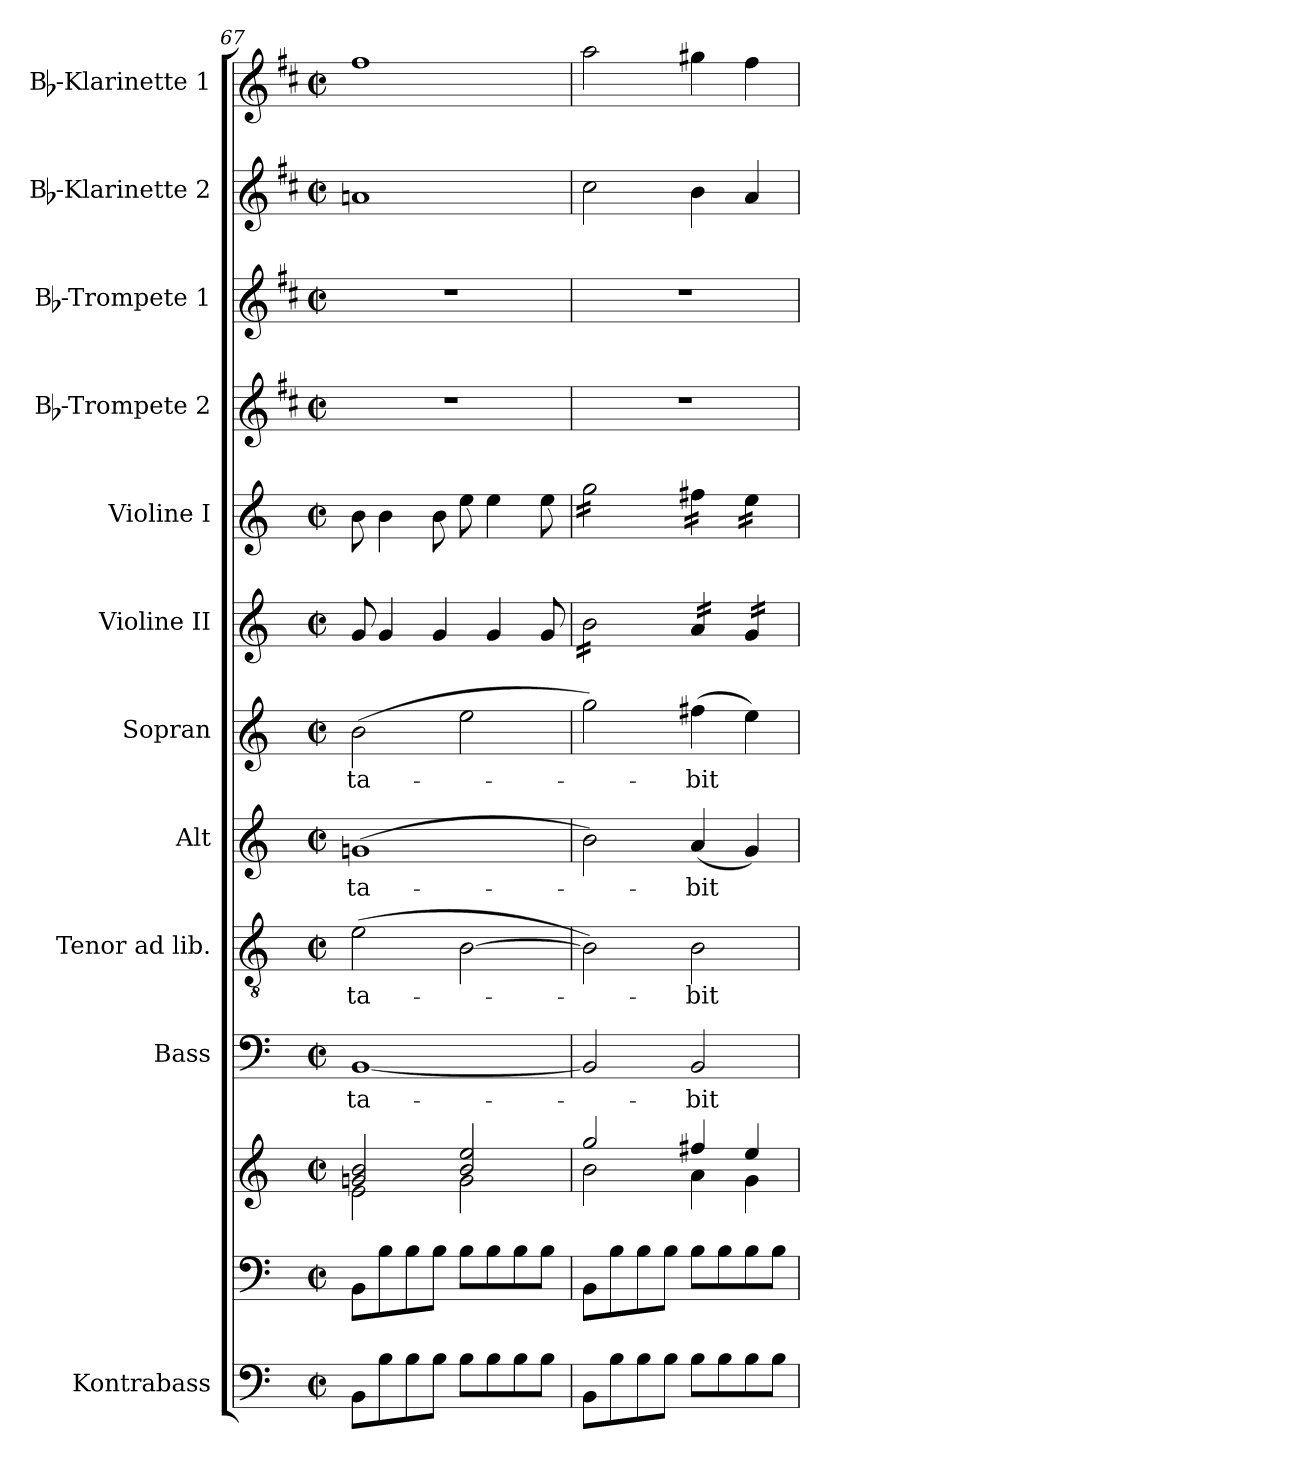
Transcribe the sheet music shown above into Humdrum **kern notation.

**kern	**kern	**kern	**kern	**text	**kern	**text	**kern	**text	**kern	**text	**kern	**kern	**kern	**kern	**kern	**kern
*part12	*part11	*part11	*part10	*part10	*part9	*part9	*part8	*part8	*part7	*part7	*part6	*part5	*part4	*part3	*part2	*part1
*staff13	*staff12	*staff11	*staff10	*staff10	*staff9	*staff9	*staff8	*staff8	*staff7	*staff7	*staff6	*staff5	*staff4	*staff3	*staff2	*staff1
*I"Kontrabass	*	*	*I"Bass	*	*I"Tenor ad lib.	*	*I"Alt	*	*I"Sopran	*	*I"Violine II	*I"Violine I	*I"Bb-Trompete 2	*I"Bb-Trompete 1	*I"Bb-Klarinette 2	*I"Bb-Klarinette 1
*I'Kb.	*	*	*I'B.	*	*I'T.	*	*I'A.	*	*I'S.	*	*I'Vl. II	*I'Vl. I	*I'Bb Trp. 2	*I'Bb Trp. 1	*I'Bb Kl. 2	*I'Bb Kl. 1
!!LO:PB:g=z
*clefF4	*clefF4	*clefG2	*clefF4	*	*clefGv2	*	*clefG2	*	*clefG2	*	*clefG2	*clefG2	*clefG2	*clefG2	*clefG2	*clefG2
*ITrd7c12	*	*	*	*	*	*	*	*	*	*	*	*	*ITrd1c2	*ITrd1c2	*ITrd1c2	*ITrd1c2
*k[]	*k[]	*k[]	*k[]	*	*k[]	*	*k[]	*	*k[]	*	*k[]	*k[]	*k[]	*k[]	*k[]	*k[]
*C:	*C:	*C:	*C:	*	*C:	*	*C:	*	*C:	*	*C:	*C:	*C:	*C:	*C:	*C:
*M2/2	*M2/2	*M2/2	*M2/2	*	*M2/2	*	*M2/2	*	*M2/2	*	*M2/2	*M2/2	*M2/2	*M2/2	*M2/2	*M2/2
*met(c|)	*met(c|)	*met(c|)	*met(c|)	*	*met(c|)	*	*met(c|)	*	*met(c|)	*	*met(c|)	*met(c|)	*met(c|)	*met(c|)	*met(c|)	*met(c|)
=67	=67	=67	=67	=67	=67	=67	=67	=67	=67	=67	=67	=67	=67	=67	=67	=67
*	*	*^	*	*	*	*	*	*	*	*	*	*	*	*	*	*
!	!	!	!	!	!LO:LY:b	!	!LO:LY:b	!	!LO:LY:b	!	!LO:LY:b	!	!	!	!	!	!
8BBB\L	8BB\L	2gn/ 2b/	2e\	[1BB	-ta-	(>2e\	-ta-	(>1gn	-ta-	(>2b\	-ta-	8g/	8b\	1r	1r	1gn	1ee
8BB\	8B\	.	.	.	.	.	.	.	.	.	.	4g/	4b\	.	.	.	.
8BB\	8B\	.	.	.	.	.	.	.	.	.	.	.	.	.	.	.	.
8BB\J	8B\J	.	.	.	.	.	.	.	.	.	.	4g/	8b\	.	.	.	.
8BB\L	8B\L	2b/ 2ee/	2g\	.	.	[2B\	.	.	.	2ee\	.	.	8ee\	.	.	.	.
8BB\	8B\	.	.	.	.	.	.	.	.	.	.	4g/	4ee\	.	.	.	.
8BB\	8B\	.	.	.	.	.	.	.	.	.	.	.	.	.	.	.	.
8BB\J	8B\J	.	.	.	.	.	.	.	.	.	.	8g/	8ee\	.	.	.	.
=68	=68	=68	=68	=68	=68	=68	=68	=68	=68	=68	=68	=68	=68	=68	=68	=68	=68
*	*	*	*	*	*	*	*	*	*	*	*	*tremolo	*	*	*	*	*
*	*	*	*	*	*	*	*	*	*	*	*	*	*tremolo	*	*	*	*
8BBB\L	8BB\L	2gg/	2b\	2BB/]	.	2B\])	.	2b\)	.	2gg\)	.	16b\LL	16gg\LL	1r	1r	2b\	2gg\
.	.	.	.	.	.	.	.	.	.	.	.	16b\	16gg\	.	.	.	.
8BB\	8B\	.	.	.	.	.	.	.	.	.	.	16b\	16gg\	.	.	.	.
.	.	.	.	.	.	.	.	.	.	.	.	16b\	16gg\	.	.	.	.
8BB\	8B\	.	.	.	.	.	.	.	.	.	.	16b\	16gg\	.	.	.	.
.	.	.	.	.	.	.	.	.	.	.	.	16b\	16gg\	.	.	.	.
8BB\J	8B\J	.	.	.	.	.	.	.	.	.	.	16b\	16gg\	.	.	.	.
.	.	.	.	.	.	.	.	.	.	.	.	16b\JJ	16gg\JJ	.	.	.	.
!	!	!	!	!	!LO:LY:b	!	!LO:LY:b	!	!LO:LY:b	!	!LO:LY:b	!	!	!	!	!	!
8BB\L	8B\L	4ff#X/	4a\	2BB/	-bit	2B\	-bit	(<4a/	-bit	(>4ff#X\	-bit	16a/LL	16ff#X\LL	.	.	4a\	4ff#X\
.	.	.	.	.	.	.	.	.	.	.	.	16a/	16ff#X\	.	.	.	.
8BB\	8B\	.	.	.	.	.	.	.	.	.	.	16a/	16ff#X\	.	.	.	.
.	.	.	.	.	.	.	.	.	.	.	.	16a/JJ	16ff#X\JJ	.	.	.	.
8BB\	8B\	4ee/	4g\	.	.	.	.	4g/)	.	4ee\)	.	16g/LL	16ee\LL	.	.	4g/	4ee\
.	.	.	.	.	.	.	.	.	.	.	.	16g/	16ee\	.	.	.	.
8BB\J	8B\J	.	.	.	.	.	.	.	.	.	.	16g/	16ee\	.	.	.	.
.	.	.	.	.	.	.	.	.	.	.	.	16g/JJ	16ee\JJ	.	.	.	.
*	*	*	*	*	*	*	*	*	*	*	*	*	*Xtremolo	*	*	*	*
*	*	*	*	*	*	*	*	*	*	*	*	*Xtremolo	*	*	*	*	*
*	*	*v	*v	*	*	*	*	*	*	*	*	*	*	*	*	*	*
=	=	=	=	=	=	=	=	=	=	=	=	=	=	=	=	=
*-	*-	*-	*-	*-	*-	*-	*-	*-	*-	*-	*-	*-	*-	*-	*-	*-
